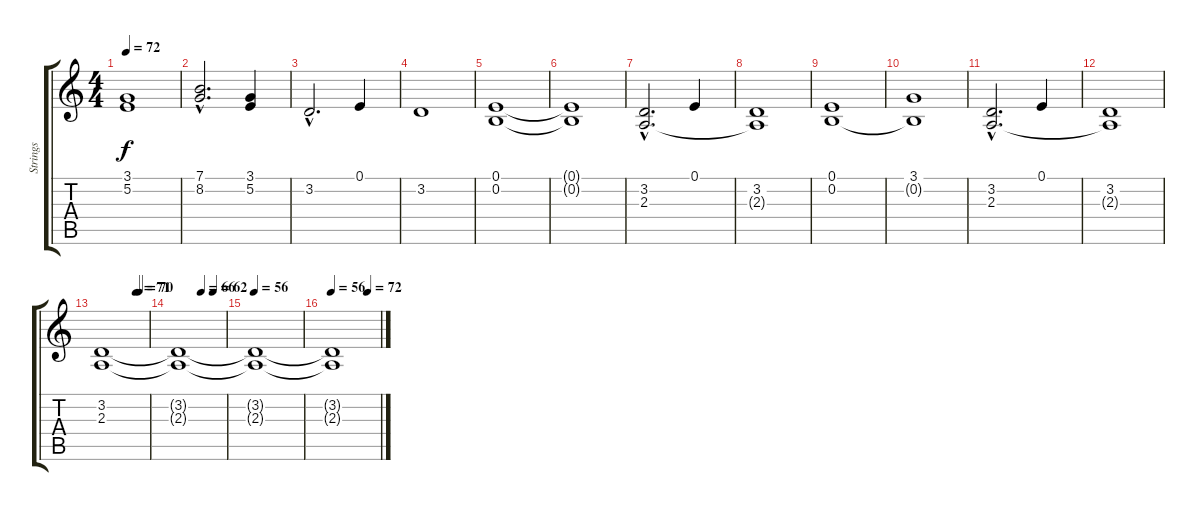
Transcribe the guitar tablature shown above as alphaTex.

\track ("Strings" "Strings") {instrument stringensemble1}
\staff {score tabs}
\tuning (E4 B3 G3 D3 A2 E2) {hide}
\ts (4 4)
\tempo 72
\clef g2
\ks c
(3.1 5.2).1{dy f} |
(7.1{hac} 8.2{hac}).2{d} (3.1 5.2).4 |
3.2{hac}.2{d} 0.1.4 |
3.2.1 |
(0.1 0.2).1{volume 16} |
(0.1{t} 0.2{t}).1 |
(3.2{hac} 2.3).2{d} 0.1.4 |
(3.2 2.3{t}).1 |
(0.1 0.2).1 |
(3.1 0.2{t}).1 |
(3.2{hac} 2.3).2{d} 0.1.4 |
(3.2 2.3{t}).1 |
\tempo (71 0.75)
\tempo (70 0.8125)
(3.2 2.3).1 |
\tempo (66 0.5)
\tempo (62 0.75)
(3.2{t} 2.3{t}).1 |
\tempo 56
(3.2{t} 2.3{t}).1 |
\tempo 56
\tempo (72 0.75)
(3.2{t} 2.3{t}).1
